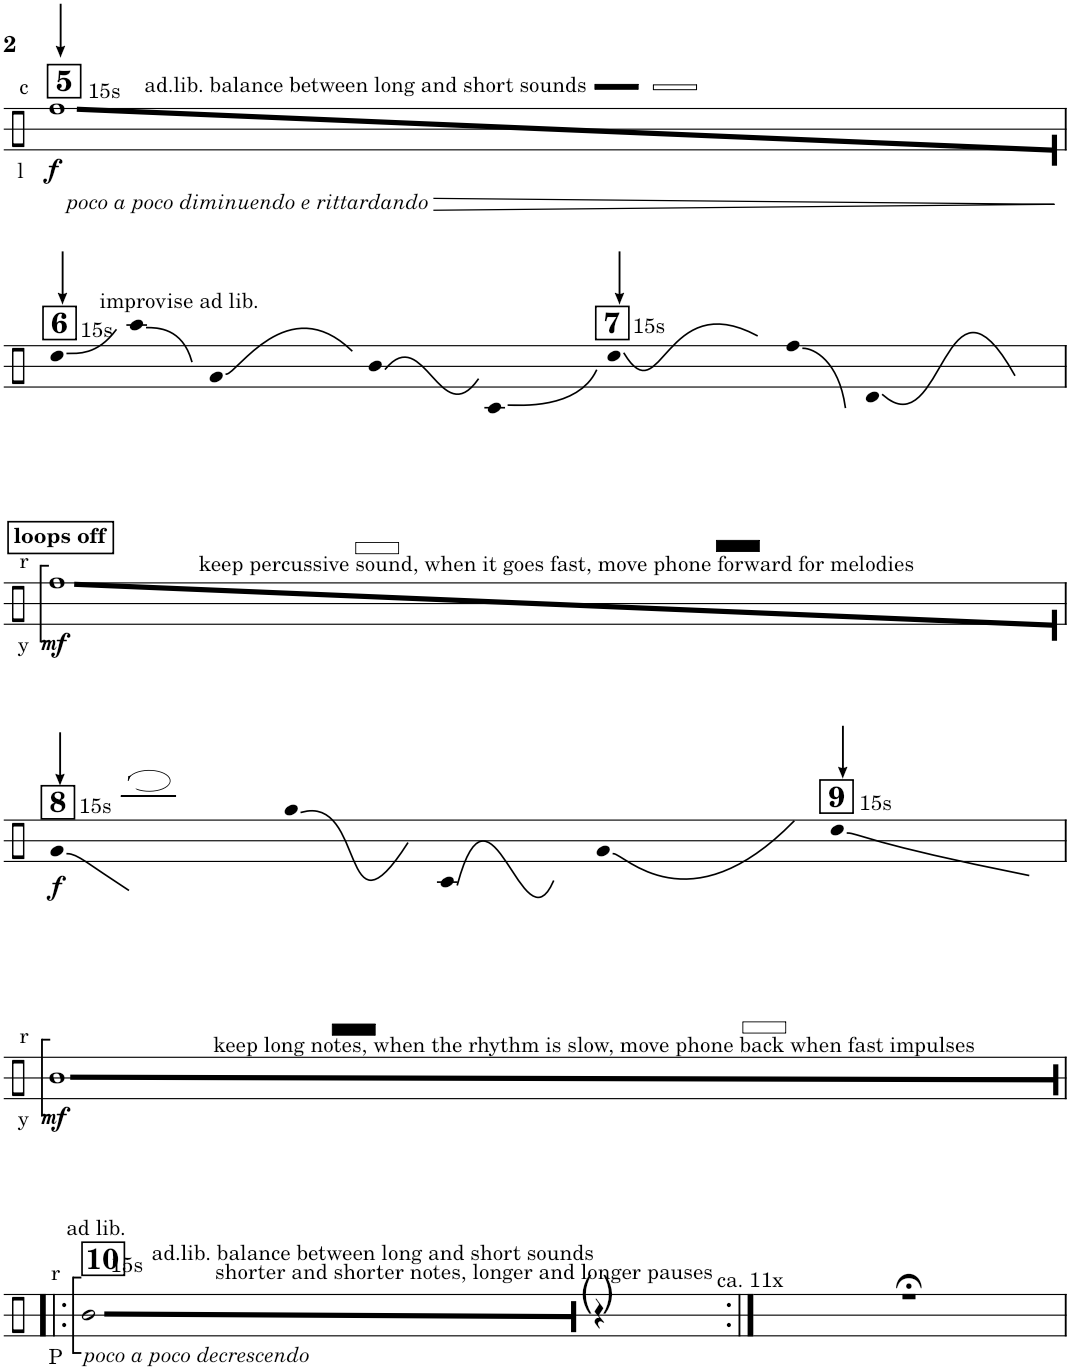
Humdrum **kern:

**kern	**dynam
*part1	*part1
*staff1	*staff1
*I"MobMuPlat	*
!!LO:PB:g=z
*clefX	*
*k[]	*
*M4/4	*
!!LO:REH:place=s1:a:B:cj:fs=14:t=5
=8	=8
!LO:TX:b:t=l	!
!LO:TX:a:t=c	!
!LO:TX:a:t=ad.lib. balance between long and short sounds	!
!LO:TX:a:t=15s	!
!LO:TX:b:i:t=poco a poco diminuendo e rittardando	!
!	!LO:HP:b
!	!LO:DY:n=1:b
1ff	> f
!!LO:LB:g=z
!!LO:REH:place=s1:a:B:cj:fs=14:t=7:qo=2
!!LO:REH:place=s1:a:B:cj:fs=14:t=6
=9	=9
!LO:TX:a:t=improvise ad lib.	!
!LO:TX:a:t=15s	!
16eeLL	.
16aa	.
16ccJJ	.
16ryy	.
8ddL	.
8gJ	.
!LO:TX:a:t=15s	!
4ee	.
16ffLL	.
16aJJ	.
8ryy	]
!!LO:LB:g=z
!!LO:REH:place=s1:a:B:cj:t=loops off
=10	=10
!LO:TX:b:t=y	!
!LO:TX:a:t=r	!
!LO:TX:a:t=keep percussive sound, when it goes fast, move phone forward for melodies	!
!	!LO:DY:b
1ff	mf
!!LO:LB:g=z
!!LO:REH:place=s1:a:B:cj:fs=14:t=9:qo=3
!!LO:REH:place=s1:a:B:cj:fs=14:t=8
=11	=11
!LO:TX:a:t=15s	!
!	!LO:DY:b
4cc	f
8ggL	.
8gJ	.
4cc	.
!LO:TX:a:t=15s	!
4ee	.
!!LO:LB:g=z
=12	=12
!LO:TX:b:t=y	!
!LO:TX:a:t=r	!
!LO:TX:a:t=keep long notes, when the rhythm is slow, move phone back when fast impulses	!
!	!LO:DY:b
1dd	mf
!!LO:LB:g=z
!!LO:REH:place=s1:a:B:cj:fs=14:t=10
=13!|:	=13!|:
!LO:TX:a:t=ad lib.	!
!LO:TX:b:t=P	!
!LO:TX:a:t=r	!
!LO:TX:a:t=ad.lib. balance between long and short sounds	!
!LO:TX:a:t=15s	!
!LO:TX:b:i:t=poco a poco decrescendo	!
2dd	.
!LO:TX:a:t=shorter and shorter notes, longer and longer pauses	!
32ryy	.
32ryy	.
32ryy	.
32ryy	.
32ryy	.
32ryy	.
32ryy	.
32ryy	.
!LO:TX:a:t=ca. 11x	!
4r	.
=14:|!	=14:|!
1r;<	.
=	=
*-	*-
